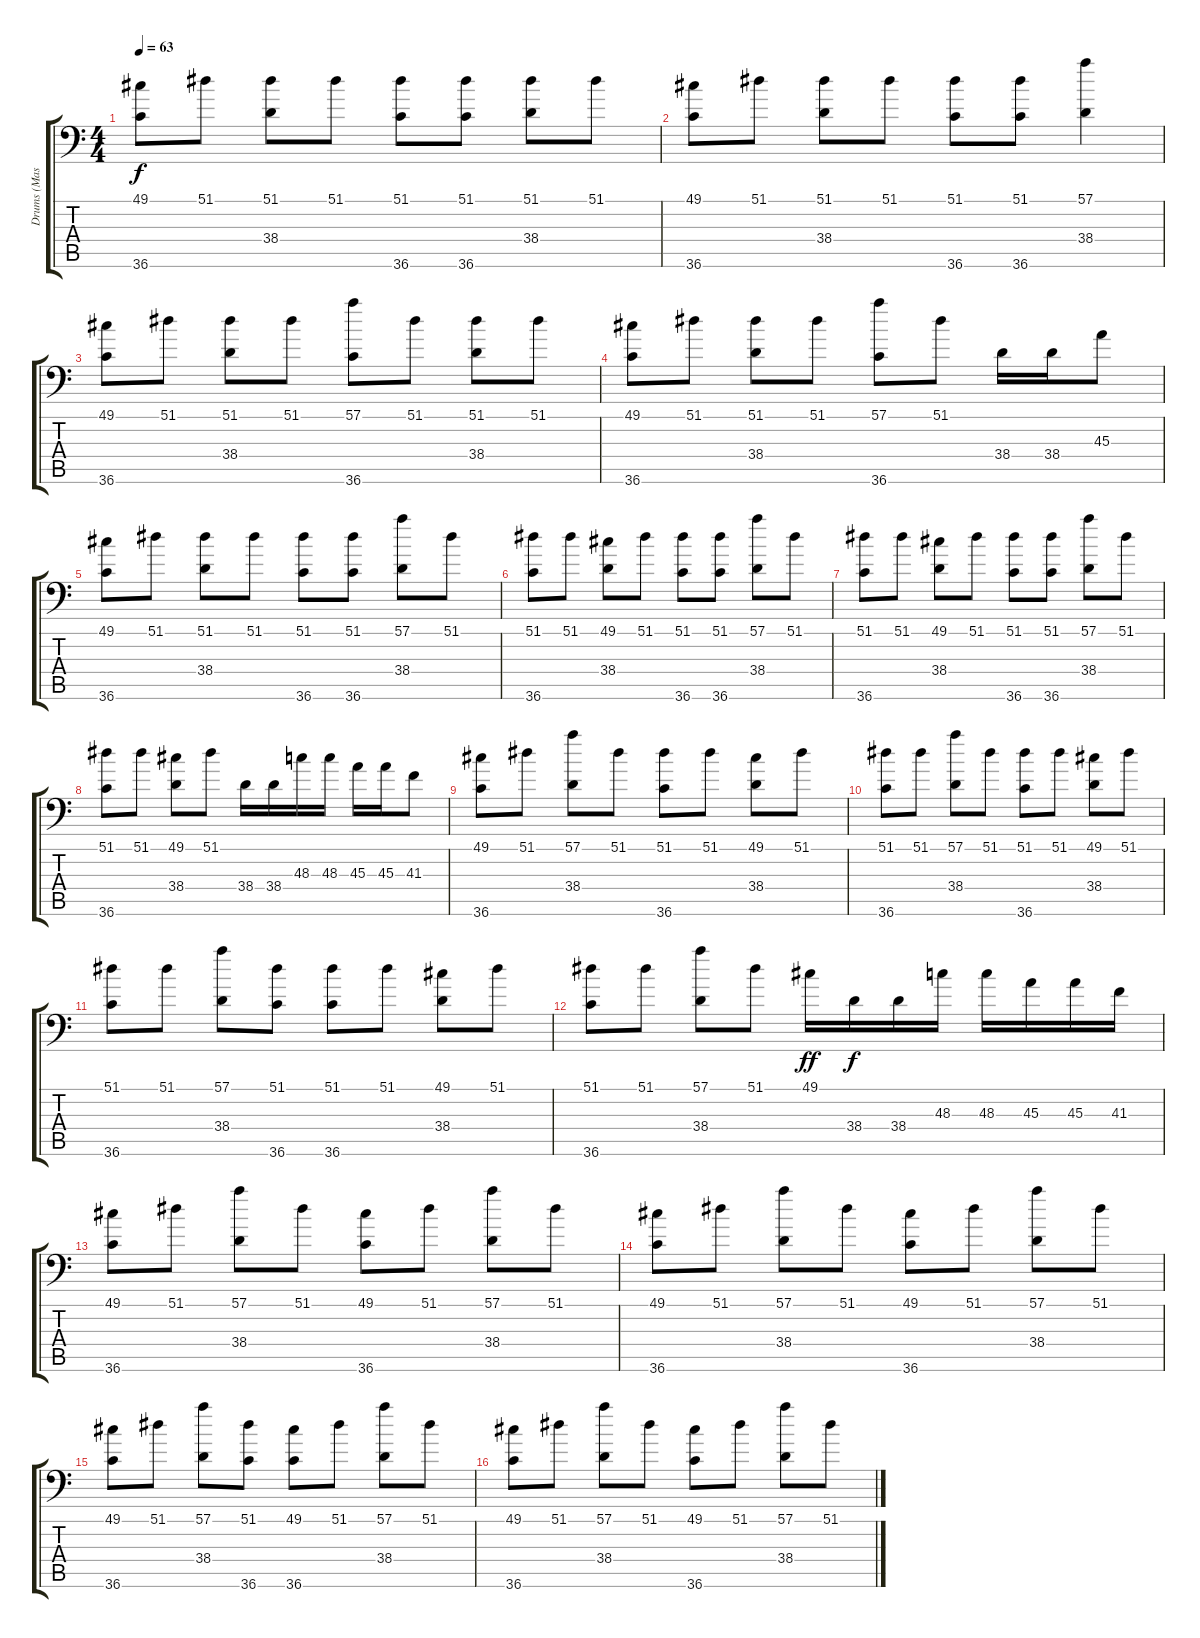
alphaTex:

\track ("Drums (Mason)" "Drums (Mas") {instrument acousticgrandpiano}
\staff {score tabs}
\tuning (C-1 C-1 C-1 C-1 C-1 C-1) {hide}
\ts (4 4)
\tempo 63
\clef f4
\ks c
(49.1 36.6).8{dy f} 51.1.8 (51.1 38.4).8 51.1.8 (51.1 36.6).8 (51.1 36.6).8 (51.1 38.4).8 51.1.8 |
(49.1 36.6).8 51.1.8 (51.1 38.4).8 51.1.8 (51.1 36.6).8 (51.1 36.6).8 (57.1 38.4).4 |
(49.1 36.6).8 51.1.8 (51.1 38.4).8 51.1.8 (57.1 36.6).8 51.1.8 (51.1 38.4).8 51.1.8 |
(49.1 36.6).8 51.1.8 (51.1 38.4).8 51.1.8 (57.1 36.6).8 51.1.8 38.4.16 38.4.16 45.3.8 |
(49.1 36.6).8 51.1.8 (51.1 38.4).8 51.1.8 (51.1 36.6).8 (51.1 36.6).8 (57.1 38.4).8 51.1.8 |
(51.1 36.6).8 51.1.8 (49.1 38.4).8 51.1.8 (51.1 36.6).8 (51.1 36.6).8 (57.1 38.4).8 51.1.8 |
(51.1 36.6).8 51.1.8 (49.1 38.4).8 51.1.8 (51.1 36.6).8 (51.1 36.6).8 (57.1 38.4).8 51.1.8 |
(51.1 36.6).8 51.1.8 (49.1 38.4).8 51.1.8 38.4.16 38.4.16 48.3.16 48.3.16 45.3.16 45.3.16 41.3.8 |
(49.1 36.6).8 51.1.8 (57.1 38.4).8 51.1.8 (51.1 36.6).8 51.1.8 (49.1 38.4).8 51.1.8 |
(51.1 36.6).8 51.1.8 (57.1 38.4).8 51.1.8 (51.1 36.6).8 51.1.8 (49.1 38.4).8 51.1.8 |
(51.1 36.6).8 51.1.8 (57.1 38.4).8 (51.1 36.6).8 (51.1 36.6).8 51.1.8 (49.1 38.4).8 51.1.8 |
(51.1 36.6).8 51.1.8 (57.1 38.4).8 51.1.8 49.1.16{dy ff} 38.4.16{dy f} 38.4.16 48.3.16 48.3.16 45.3.16 45.3.16 41.3.16 |
(49.1 36.6).8 51.1.8 (57.1 38.4).8 51.1.8 (49.1 36.6).8 51.1.8 (57.1 38.4).8 51.1.8 |
(49.1 36.6).8 51.1.8 (57.1 38.4).8 51.1.8 (49.1 36.6).8 51.1.8 (57.1 38.4).8 51.1.8 |
(49.1 36.6).8 51.1.8 (57.1 38.4).8 (51.1 36.6).8 (49.1 36.6).8 51.1.8 (57.1 38.4).8 51.1.8 |
(49.1 36.6).8 51.1.8 (57.1 38.4).8 51.1.8 (49.1 36.6).8 51.1.8 (57.1 38.4).8 51.1.8
